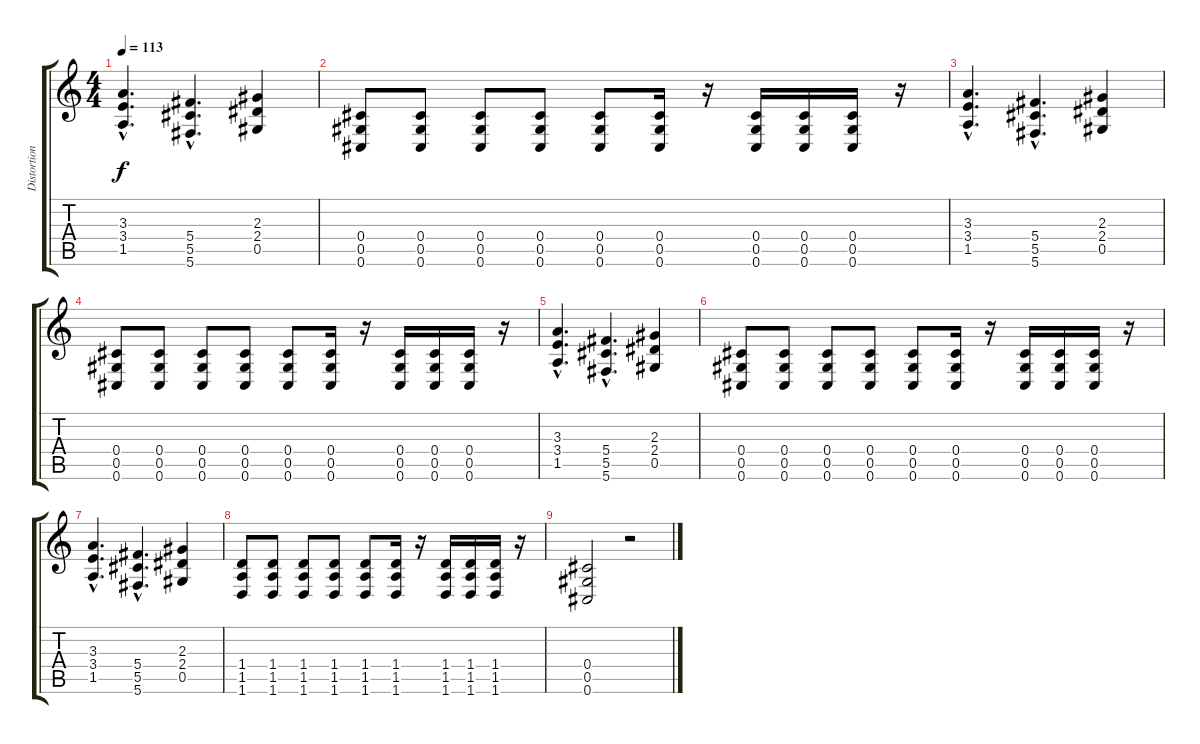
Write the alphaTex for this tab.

\track ("Distortion 1" "Distortion") {instrument overdrivenguitar}
\staff {score tabs}
\tuning (Eb4 Bb3 Gb3 Db3 Ab2 Db2) {hide}
\ts (4 4)
\tempo 113
\clef g2
\ks c
(3.3{hac} 3.4{hac} 1.5{hac}).4{d dy f} (5.4{hac} 5.5{hac} 5.6{hac}).4{d} (2.3 2.4 0.5).4 |
(0.4 0.5 0.6).8 (0.4 0.5 0.6).8 (0.4 0.5 0.6).8 (0.4 0.5 0.6).8 (0.4 0.5 0.6).8 (0.4 0.5 0.6).16 r.16 (0.4 0.5 0.6).16 (0.4 0.5 0.6).16 (0.4 0.5 0.6).16 r.16 |
(3.3{hac} 3.4{hac} 1.5{hac}).4{d} (5.4{hac} 5.5{hac} 5.6{hac}).4{d} (2.3 2.4 0.5).4 |
(0.4 0.5 0.6).8 (0.4 0.5 0.6).8 (0.4 0.5 0.6).8 (0.4 0.5 0.6).8 (0.4 0.5 0.6).8 (0.4 0.5 0.6).16 r.16 (0.4 0.5 0.6).16 (0.4 0.5 0.6).16 (0.4 0.5 0.6).16 r.16 |
(3.3{hac} 3.4{hac} 1.5{hac}).4{d} (5.4{hac} 5.5{hac} 5.6{hac}).4{d} (2.3 2.4 0.5).4 |
(0.4 0.5 0.6).8 (0.4 0.5 0.6).8 (0.4 0.5 0.6).8 (0.4 0.5 0.6).8 (0.4 0.5 0.6).8 (0.4 0.5 0.6).16 r.16 (0.4 0.5 0.6).16 (0.4 0.5 0.6).16 (0.4 0.5 0.6).16 r.16 |
(3.3{hac} 3.4{hac} 1.5{hac}).4{d} (5.4{hac} 5.5{hac} 5.6{hac}).4{d} (2.3 2.4 0.5).4 |
(1.4 1.5 1.6).8 (1.4 1.5 1.6).8 (1.4 1.5 1.6).8 (1.4 1.5 1.6).8 (1.4 1.5 1.6).8 (1.4 1.5 1.6).16 r.16 (1.4 1.5 1.6).16 (1.4 1.5 1.6).16 (1.4 1.5 1.6).16 r.16 |
(0.4 0.5 0.6).2 r.2
